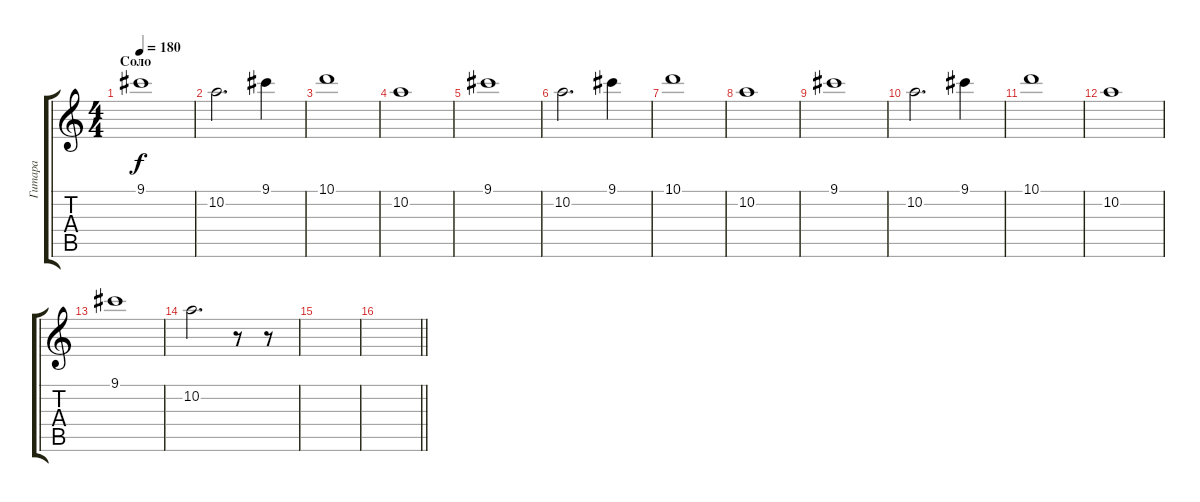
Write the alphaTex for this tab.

\track ("Гитара" "Гитара") {instrument overdrivenguitar}
\staff {score tabs}
\tuning (E4 B3 G3 D3 A2 E2) {hide}
\ts (4 4)
\section ("" "Соло")
\tempo 180
\clef g2
\ks c
9.1.1{dy f balance 0} |
10.2.2{d} 9.1.4 |
10.1.1 |
10.2.1 |
9.1.1 |
10.2.2{d} 9.1.4 |
10.1.1 |
10.2.1 |
9.1.1 |
10.2.2{d} 9.1.4 |
10.1.1 |
10.2.1 |
9.1.1 |
10.2.2{d} r.8 r.8 |
|
\barLineRight lightlight
